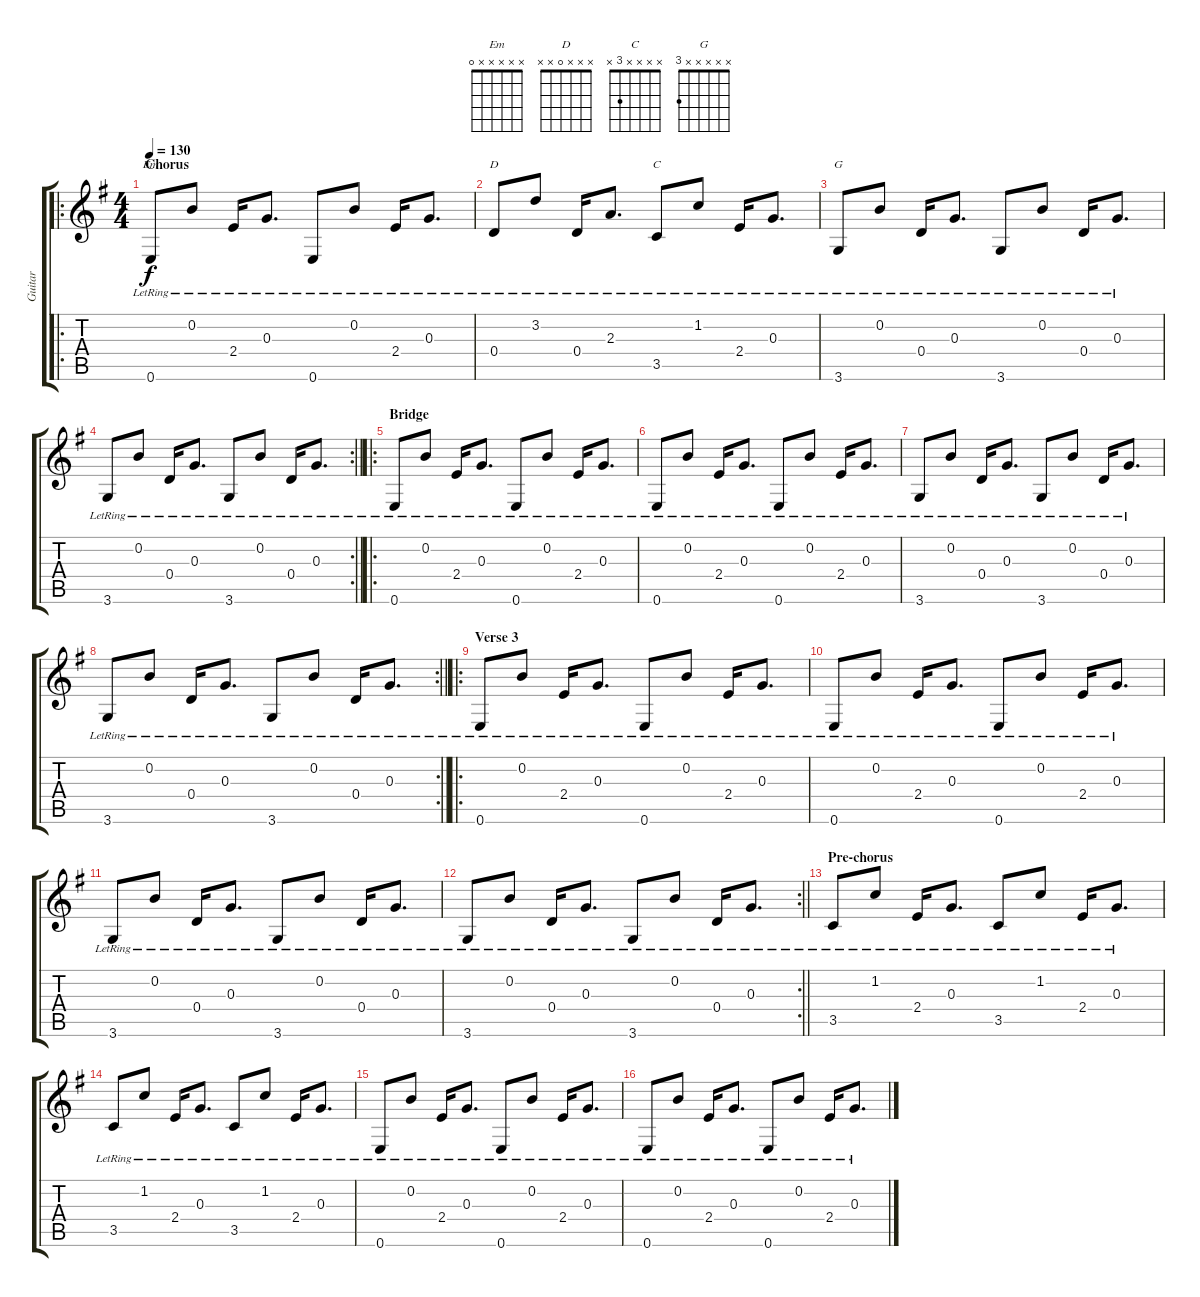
\track ("Guitar" "Guitar") {instrument acousticguitarsteel}
\staff {score tabs}
\tuning (E4 B3 G3 D3 A2 E2) {hide}
\chord ("Em" x x x x x 0)
\chord ("D" x x x 0 x x)
\chord ("C" x x x x 3 x)
\chord ("G" x x x x x 3)
\ro
\ts (4 4)
\section ("" "Chorus")
\tempo 130
\clef g2
\ks eminor
0.6{lr}.8{ch "Em" dy f} 0.2{lr}.8 2.4{lr}.16 0.3{lr}.8{d} 0.6{lr}.8 0.2{lr}.8 2.4{lr}.16 0.3{lr}.8{d} |
0.4{lr}.8{ch "D"} 3.2{lr}.8 0.4{lr}.16 2.3{lr}.8{d} 3.5{lr}.8{ch "C"} 1.2{lr}.8 2.4{lr}.16 0.3{lr}.8{d} |
3.6{lr}.8{ch "G"} 0.2{lr}.8 0.4{lr}.16 0.3{lr}.8{d} 3.6{lr}.8 0.2{lr}.8 0.4{lr}.16 0.3{lr}.8{d} |
\rc 2
\barLineRight lightlight
3.6{lr}.8 0.2{lr}.8 0.4{lr}.16 0.3{lr}.8{d} 3.6{lr}.8 0.2{lr}.8 0.4{lr}.16 0.3{lr}.8{d} |
\ro
\section ("" "Bridge")
0.6{lr}.8 0.2{lr}.8 2.4{lr}.16 0.3{lr}.8{d} 0.6{lr}.8 0.2{lr}.8 2.4{lr}.16 0.3{lr}.8{d} |
0.6{lr}.8 0.2{lr}.8 2.4{lr}.16 0.3{lr}.8{d} 0.6{lr}.8 0.2{lr}.8 2.4{lr}.16 0.3{lr}.8{d} |
3.6{lr}.8 0.2{lr}.8 0.4{lr}.16 0.3{lr}.8{d} 3.6{lr}.8 0.2{lr}.8 0.4{lr}.16 0.3{lr}.8{d} |
\rc 2
\barLineRight lightlight
3.6{lr}.8 0.2{lr}.8 0.4{lr}.16 0.3{lr}.8{d} 3.6{lr}.8 0.2{lr}.8 0.4{lr}.16 0.3{lr}.8{d} |
\ro
\section ("" "Verse 3")
0.6{lr}.8 0.2{lr}.8 2.4{lr}.16 0.3{lr}.8{d} 0.6{lr}.8 0.2{lr}.8 2.4{lr}.16 0.3{lr}.8{d} |
0.6{lr}.8 0.2{lr}.8 2.4{lr}.16 0.3{lr}.8{d} 0.6{lr}.8 0.2{lr}.8 2.4{lr}.16 0.3{lr}.8{d} |
3.6{lr}.8 0.2{lr}.8 0.4{lr}.16 0.3{lr}.8{d} 3.6{lr}.8 0.2{lr}.8 0.4{lr}.16 0.3{lr}.8{d} |
\rc 2
\barLineRight lightlight
3.6{lr}.8 0.2{lr}.8 0.4{lr}.16 0.3{lr}.8{d} 3.6{lr}.8 0.2{lr}.8 0.4{lr}.16 0.3{lr}.8{d} |
\section ("" "Pre-chorus")
3.5{lr}.8 1.2{lr}.8 2.4{lr}.16 0.3{lr}.8{d} 3.5{lr}.8 1.2{lr}.8 2.4{lr}.16 0.3{lr}.8{d} |
3.5{lr}.8 1.2{lr}.8 2.4{lr}.16 0.3{lr}.8{d} 3.5{lr}.8 1.2{lr}.8 2.4{lr}.16 0.3{lr}.8{d} |
0.6{lr}.8 0.2{lr}.8 2.4{lr}.16 0.3{lr}.8{d} 0.6{lr}.8 0.2{lr}.8 2.4{lr}.16 0.3{lr}.8{d} |
0.6{lr}.8 0.2{lr}.8 2.4{lr}.16 0.3{lr}.8{d} 0.6{lr}.8 0.2{lr}.8 2.4{lr}.16 0.3{lr}.8{d}
